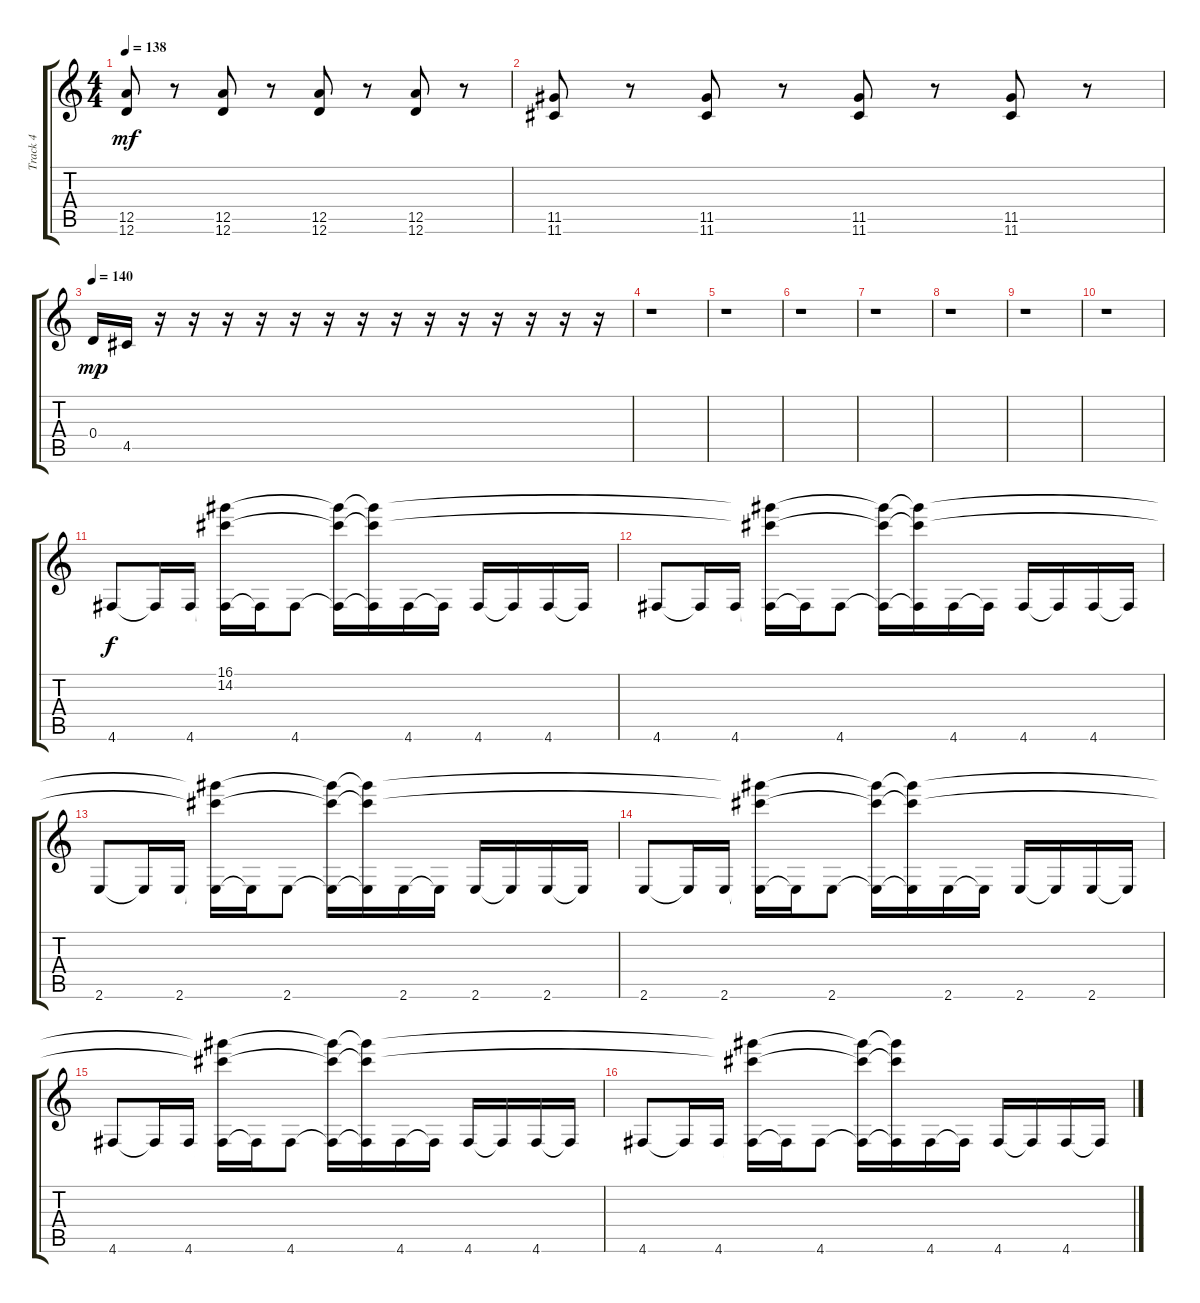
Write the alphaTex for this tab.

\track ("Track 4" "Track 4") {instrument distortionguitar}
\staff {score tabs}
\tuning (E4 B3 G3 D3 A2 D2) {hide}
\ts (4 4)
\tempo 138
\clef g2
\ks c
(12.5 12.6).8{dy mf} r.8 (12.5 12.6).8 r.8 (12.5 12.6).8 r.8 (12.5 12.6).8 r.8 |
(11.5 11.6).8 r.8 (11.5 11.6).8 r.8 (11.5 11.6).8 r.8 (11.5 11.6).8 r.8 |
\tempo 140
0.4.16{dy mp} 4.5.16 r.16 r.16 r.16 r.16 r.16 r.16 r.16 r.16 r.16 r.16 r.16 r.16 r.16 r.16 |
r.1 |
r.1 |
r.1 |
r.1 |
r.1 |
r.1 |
r.1 |
4.6.8{dy f} 4.6{t}.16 4.6.16 (16.1 14.2 4.6{t}).16 4.6{t}.16 4.6.8 (16.1{t} 14.2{t} 4.6{t}).16 (16.1{t} 14.2{t} 4.6{t}).16 4.6.16 4.6{t}.16 4.6.16 4.6{t}.16 4.6.16 4.6{t}.16 |
4.6.8 4.6{t}.16 4.6.16 (16.1{t} 14.2{t} 4.6{t}).16 4.6{t}.16 4.6.8 (16.1{t} 14.2{t} 4.6{t}).16 (16.1{t} 14.2{t} 4.6{t}).16 4.6.16 4.6{t}.16 4.6.16 4.6{t}.16 4.6.16 4.6{t}.16 |
2.6.8 2.6{t}.16 2.6.16 (16.1{t} 14.2{t} 2.6{t}).16 2.6{t}.16 2.6.8 (16.1{t} 14.2{t} 2.6{t}).16 (16.1{t} 14.2{t} 2.6{t}).16 2.6.16 2.6{t}.16 2.6.16 2.6{t}.16 2.6.16 2.6{t}.16 |
2.6.8 2.6{t}.16 2.6.16 (16.1{t} 14.2{t} 2.6{t}).16 2.6{t}.16 2.6.8 (16.1{t} 14.2{t} 2.6{t}).16 (16.1{t} 14.2{t} 2.6{t}).16 2.6.16 2.6{t}.16 2.6.16 2.6{t}.16 2.6.16 2.6{t}.16 |
4.6.8 4.6{t}.16 4.6.16 (16.1{t} 14.2{t} 4.6{t}).16 4.6{t}.16 4.6.8 (16.1{t} 14.2{t} 4.6{t}).16 (16.1{t} 14.2{t} 4.6{t}).16 4.6.16 4.6{t}.16 4.6.16 4.6{t}.16 4.6.16 4.6{t}.16 |
4.6.8 4.6{t}.16 4.6.16 (16.1{t} 14.2{t} 4.6{t}).16 4.6{t}.16 4.6.8 (16.1{t} 14.2{t} 4.6{t}).16 (16.1{t} 14.2{t} 4.6{t}).16 4.6.16 4.6{t}.16 4.6.16 4.6{t}.16 4.6.16 4.6{t}.16
